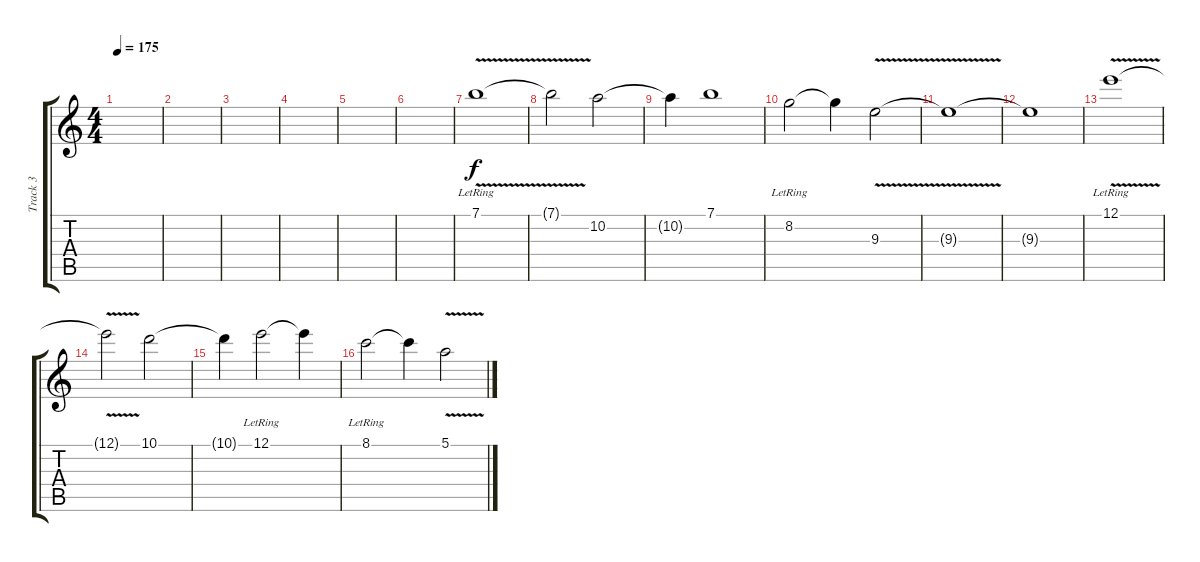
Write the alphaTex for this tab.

\track ("Track 3" "Track 3") {instrument overdrivenguitar}
\staff {score tabs}
\tuning (E4 B3 G3 D3 A2 E2) {hide}
\ts (4 4)
\tempo 175
\clef g2
\ks c
|
|
|
|
|
|
7.1{v lr}.1 |
7.1{t}.2 10.2.2 |
10.2{t}.4 7.1.1 |
8.2{lr}.2 8.2{t}.4 9.3{v}.2 |
9.3{t}.1 |
9.3{t}.1 |
12.1{v lr}.1 |
12.1{t}.2 10.1.2 |
10.1{t}.4 12.1{lr}.2 12.1{t}.4 |
8.1{lr}.2 8.1{t}.4 5.1{v}.2
